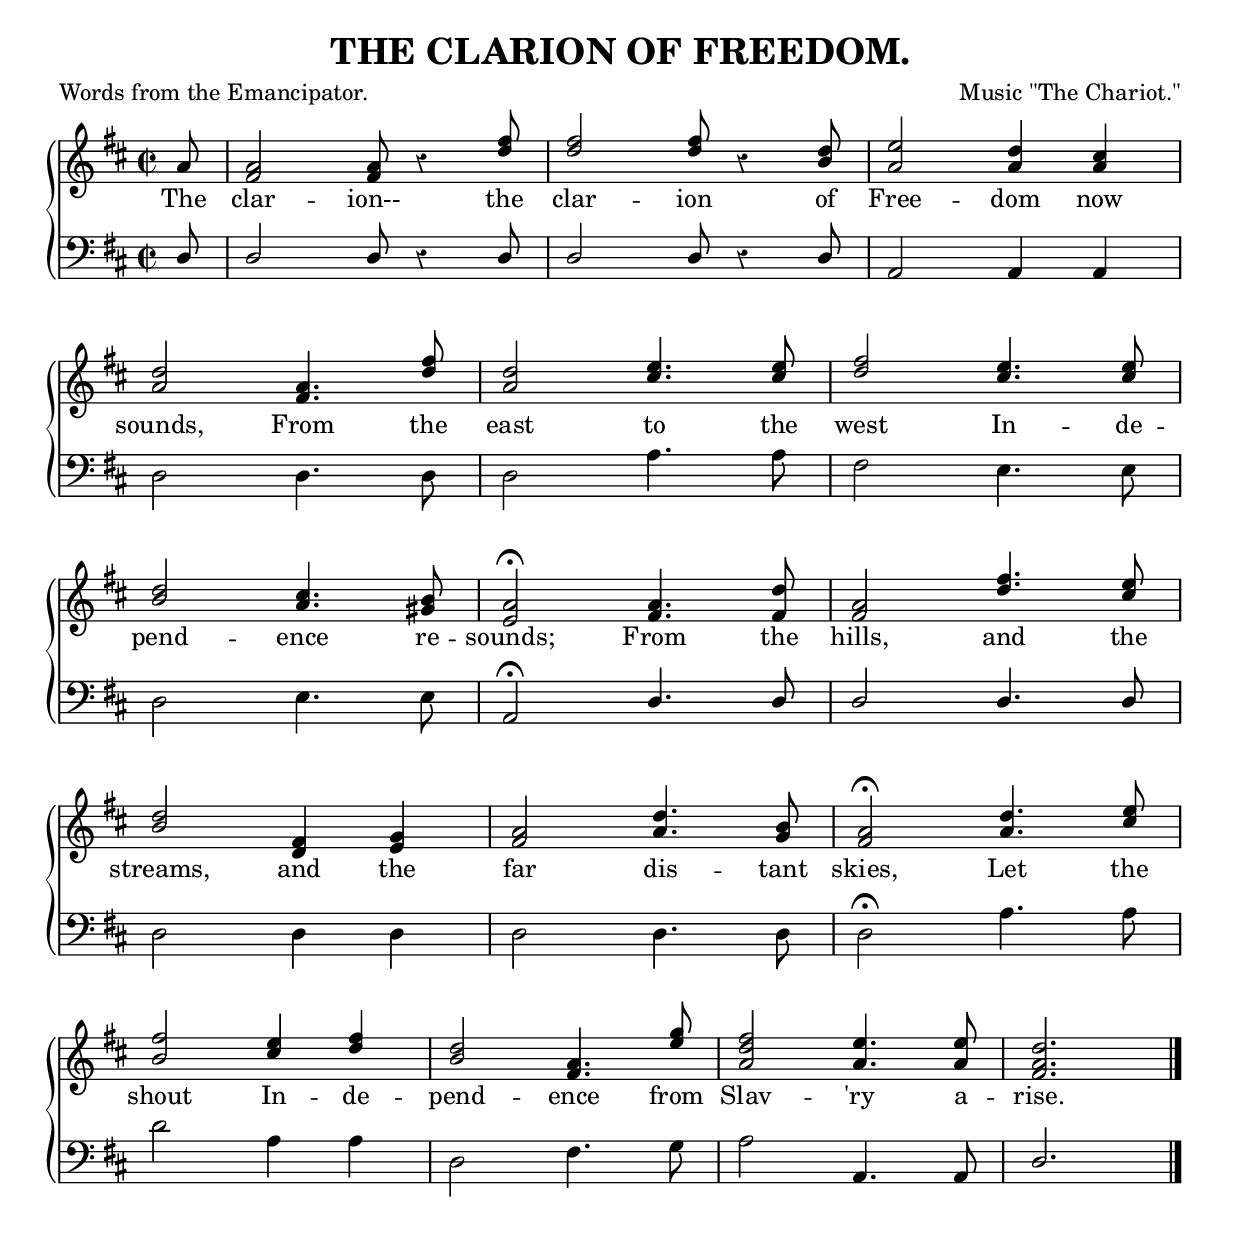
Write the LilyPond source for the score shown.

\version "2.10"
\include "english.ly"

\header {
  title = "THE CLARION OF FREEDOM."
  poet = "Words from the Emancipator."
  composer = "Music \"The Chariot.\""
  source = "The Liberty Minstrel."
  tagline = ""
}

words = \lyricmode {
  The clar -- ion-- the clar -- ion of Free -- dom now
  sounds, From the east to the west In -- de --
  pend -- ence re -- sounds; From the hills, and the
  streams, and the far dis -- tant skies, Let the
  shout In -- de -- pend -- ence from Slav -- 'ry a -- rise.
}

treble =  \relative c' {
  \key d \major
  \time 2/2
  \clef treble
  \autoBeamOff
  \stemUp  
  \override Staff.TimeSignature #'style = #'()

  \partial 8 a'8 |
      <fs a>2<fs a>8 r4 <d' fs>8 |
      <d fs>2<d fs>8 r4 <b d>8 |
      <a e'>2 <a d>4 <a cs>4 |

  \break    
  <a d>2 <fs a>4. <d' fs>8 |
      <a d>2 <cs e>4. <cs e>8 |
      <d fs>2 <cs e>4. <cs e>8 |

  \break
  <b d>2 <a cs>4. <gs b>8 |
      <e a>2^\fermata <fs a>4. <fs d'>8 |
      <fs a>2 <d' fs>4. <cs e>8 |

  \break    
  <b d>2 <d, fs>4 <e g>4 |
     <fs a>2 <a d>4. <g b>8 |
     <fs a>2^\fermata <a d>4. <cs e>8 |

  \break   
  <b fs'>2 <cs e>4 <d fs>4 |
     <b d>2 <fs a>4. <e' g>8 |
     <a, d fs>2 <a e'>4. <a e'>8 |
     <fs a d>2. \bar "|."
}

bass =  \relative c {
  \key d \major
  \time 2/2
  \clef bass
  \autoBeamOff
  \override Staff.TimeSignature #'style = #'()


 \partial 8 \stemUp d8 |
      d2 d8 r4 d8 |
      d2 d8 r4 d8 |
      a2 a4 a4 |

  \stemDown d2 d4. d8 |
      d2 a'4. a8 |
      fs2 e4. e8 |

  d2 e4. e8 |
      \stemUp a,2^\fermata d4. d8 |
      d2 d4. d8 |

  \stemDown d2 d4 d4 |
      d2 d4. d8 |
      d2^\fermata a'4. a8 |
  
  d2 a4 a4 |
      d,2 fs4. g8 |
      a2 \stemUp a,4. a8 |
      d2. \bar "|."
} 

\score { 
  \new ChoirStaff \with{systemStartDelimiter = #'SystemStartBrace }	
   <<
     \new Staff = "upper"  \new Voice = "treble" { \treble }
     \new Lyrics \lyricsto "treble" { \words }
     \new Staff = "lower"  \new Voice = "bass" { \bass }
   >>
   
   
\layout {
	indent=0
	\context { \Staff \override Rest #'style = #'classical }
	\context { \Score \remove "Bar_number_engraver" }
	  }
	  
\midi { \context { \Score tempoWholesPerMinute = #(ly:make-moment 100 2 ) }}    
   }

%%Transcriber's Notes:

%%3rd system, treble staff, 1st bar, last chord: G-natural changed to G-sharp to correct dissonance.

%%4th system, bass staff, 3rd bar, 1st note: added missing fermata.
